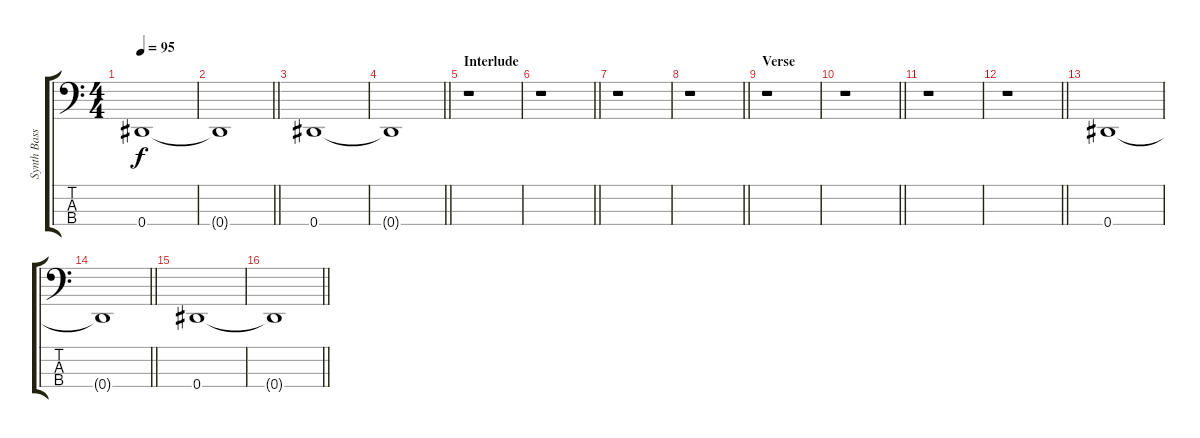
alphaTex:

\track ("Synth Bass 2" "Synth Bass") {instrument synthbass2}
\staff {score tabs}
\tuning (Gb2 Db2 Ab1 Eb1) {hide}
\ts (4 4)
\tempo 95
\clef f4
\ks c
0.4.1{dy f} |
\barLineRight lightlight
0.4{t}.1 |
0.4.1 |
\barLineRight lightlight
0.4{t}.1 |
\section ("" "Interlude")
r.1 |
\barLineRight lightlight
r.1 |
r.1 |
\barLineRight lightlight
r.1 |
\section ("" "Verse")
r.1 |
\barLineRight lightlight
r.1 |
r.1 |
\barLineRight lightlight
r.1 |
0.4.1 |
\barLineRight lightlight
0.4{t}.1 |
0.4.1 |
\barLineRight lightlight
0.4{t}.1
